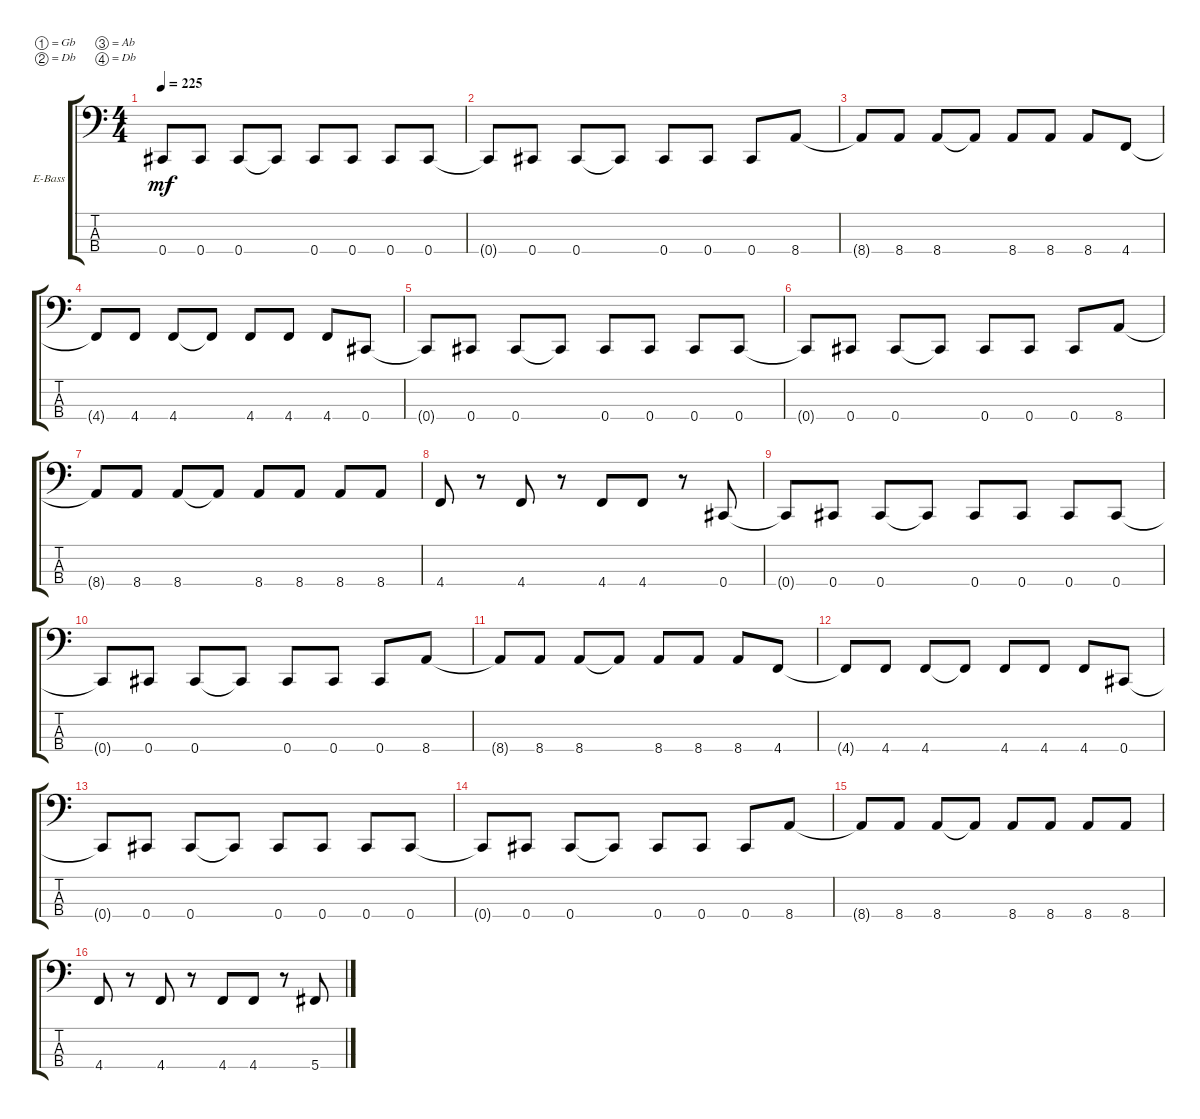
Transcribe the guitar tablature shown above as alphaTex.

\bracketExtendMode groupsimilarinstruments
\firstSystemTrackNameOrientation horizontal
\otherSystemsTrackNameOrientation horizontal
\track ("Electric Bass" "E-Bass") {instrument electricbassfinger}
\staff {score tabs}
\tuning (Gb2 Db2 Ab1 Db1)
\ts (4 4)
\tempo 225
\clef f4
\ks c
0.4{t}.8{dy mf} 0.4.8 0.4.8 0.4{t}.8 0.4.8 0.4.8 0.4.8 0.4.8 |
0.4{t}.8 0.4.8 0.4.8 0.4{t}.8 0.4.8 0.4.8 0.4.8 8.4.8 |
8.4{t}.8 8.4.8 8.4.8 8.4{t}.8 8.4.8 8.4.8 8.4.8 4.4.8 |
4.4{t}.8 4.4.8 4.4.8 4.4{t}.8 4.4.8 4.4.8 4.4.8 0.4.8 |
0.4{t}.8 0.4.8 0.4.8 0.4{t}.8 0.4.8 0.4.8 0.4.8 0.4.8 |
0.4{t}.8 0.4.8 0.4.8 0.4{t}.8 0.4.8 0.4.8 0.4.8 8.4.8 |
8.4{t}.8 8.4.8 8.4.8 8.4{t}.8 8.4.8 8.4.8 8.4.8 8.4.8 |
4.4.8 r.8 4.4.8 r.8 4.4.8 4.4.8 r.8 0.4.8 |
0.4{t}.8 0.4.8 0.4.8 0.4{t}.8 0.4.8 0.4.8 0.4.8 0.4.8 |
0.4{t}.8 0.4.8 0.4.8 0.4{t}.8 0.4.8 0.4.8 0.4.8 8.4.8 |
8.4{t}.8 8.4.8 8.4.8 8.4{t}.8 8.4.8 8.4.8 8.4.8 4.4.8 |
4.4{t}.8 4.4.8 4.4.8 4.4{t}.8 4.4.8 4.4.8 4.4.8 0.4.8 |
0.4{t}.8 0.4.8 0.4.8 0.4{t}.8 0.4.8 0.4.8 0.4.8 0.4.8 |
0.4{t}.8 0.4.8 0.4.8 0.4{t}.8 0.4.8 0.4.8 0.4.8 8.4.8 |
8.4{t}.8 8.4.8 8.4.8 8.4{t}.8 8.4.8 8.4.8 8.4.8 8.4.8 |
4.4.8 r.8 4.4.8 r.8 4.4.8 4.4.8 r.8 5.4.8
